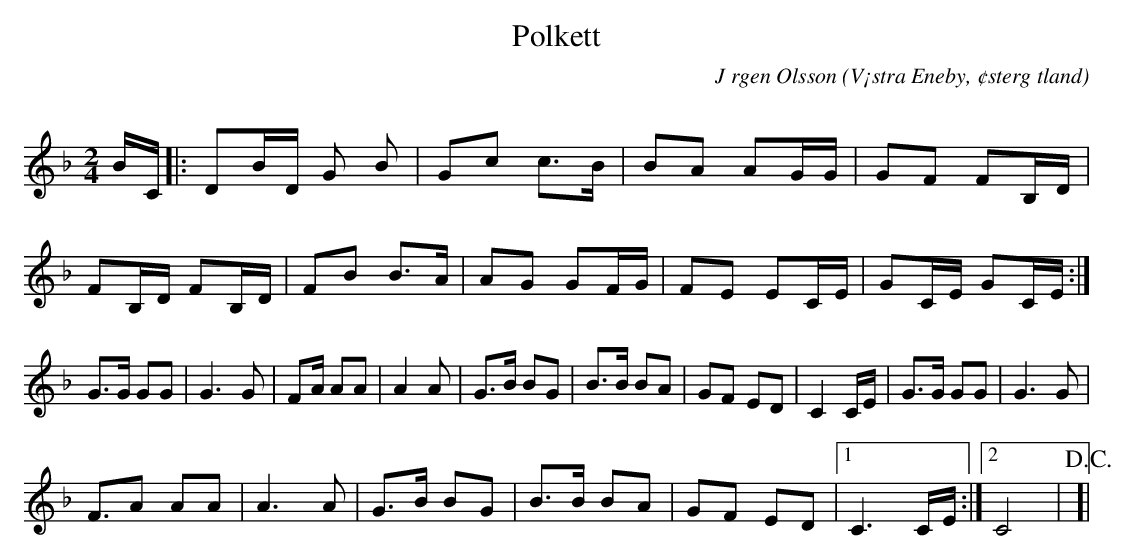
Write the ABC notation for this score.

X:1
T:Polkett
C:J rgen Olsson
O:V¡stra Eneby, ¢sterg tland
Q:180
M:2/4
L:1/8
K:Dm
B/2C/2|:DB/2D/2 G B|Gc c3/2B/2|BA AG/2G/2|GF FB,/2D/2|
FB,/2D/2 FB,/2D/2|FB B3/2A/2|AG GF/2G/2|FE EC/2E/2|GC/2E/2 GC/2E/2:|
G3/2G/2 GG|G3 G|FA/2 AA|A2A|G3/2B/2 BG|B3/2B/2 BA|GF ED|C2 C/2E/2|G3/2G/2 GG|G3 G|
F3/2A AA|A3 A|G3/2B/2 BG|B3/2B/2 BA|GF ED|1 C3 C/2E/2:|2 C4|!D.C.!!FINE!]|
